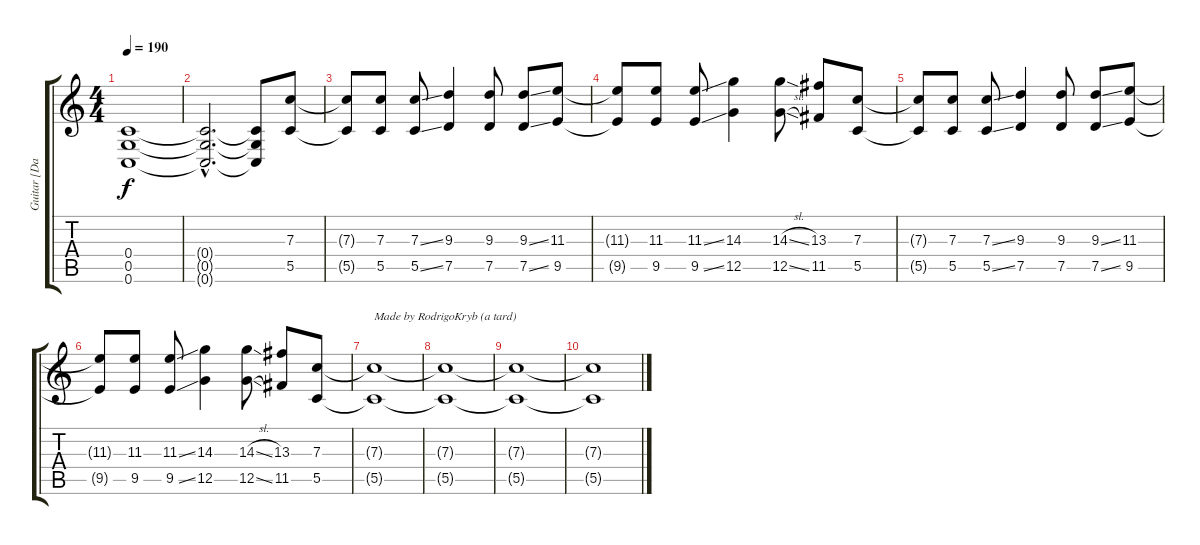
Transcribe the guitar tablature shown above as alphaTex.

\track ("Guitar [Dallas Green]" "Guitar [Da") {instrument overdrivenguitar}
\staff {score tabs}
\tuning (D4 A3 F3 C3 G2 C2) {hide}
\ts (4 4)
\tempo 190
\clef g2
\ks c
(0.4{t} 0.5{t} 0.6{t}).1{dy f} |
(0.4{hac t} 0.5{hac t} 0.6{hac t}).2{d} (0.4{t} 0.5{t} 0.6{t}).8 (7.3 5.5).8 |
(7.3{t} 5.5{t}).8 (7.3 5.5).8 (7.3{ss} 5.5{ss}).8 (9.3 7.5).4 (9.3 7.5).8 (9.3{ss} 7.5{ss}).8 (11.3 9.5).8 |
(11.3{t} 9.5{t}).8 (11.3 9.5).8 (11.3{ss} 9.5{ss}).8 (14.3 12.5).4 (14.3{sl} 12.5{sl}).8 (13.3 11.5).8 (7.3 5.5).8 |
(7.3{t} 5.5{t}).8 (7.3 5.5).8 (7.3{ss} 5.5{ss}).8 (9.3 7.5).4 (9.3 7.5).8 (9.3{ss} 7.5{ss}).8 (11.3 9.5).8 |
(11.3{t} 9.5{t}).8 (11.3 9.5).8 (11.3{ss} 9.5{ss}).8 (14.3 12.5).4 (14.3{sl} 12.5{sl}).8 (13.3 11.5).8 (7.3 5.5).8 |
(7.3{t} 5.5{t}).1{txt "Made by RodrigoKryb (a tard)" volume 0} |
(7.3{t} 5.5{t}).1 |
(7.3{t} 5.5{t}).1 |
(7.3{t} 5.5{t}).1
